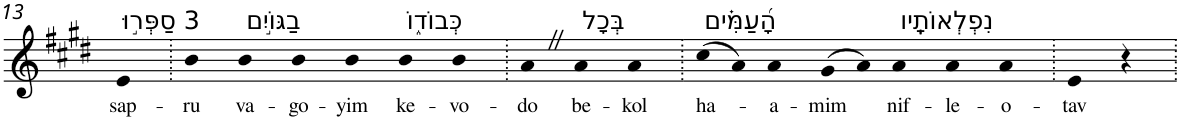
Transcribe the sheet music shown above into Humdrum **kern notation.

**kern	**text
*part1	*part1
*staff1	*staff1
*I"Piano	*
*I'Pno	*
!!LO:PB:g=z
*clefG2	*
*k[f#c#g#d#]	*
*E:	*
=13	=13
!LO:TX:a:t=3 סַפְּר֣וּ	!
!	!LO:LY:b
4e	sap-
=14.	=14.
!	!LO:LY:b
4b	-ru
!LO:TX:a:t=בַגּוֹיִ֣ם	!
!	!LO:LY:b
4b	va-
!	!LO:LY:b
4b	-go-
!	!LO:LY:b
4b	-yim
!LO:TX:a:t=כְּבוֹד֑וֹ	!
!	!LO:LY:b
4b	ke-
!	!LO:LY:b
4b	-vo-
=15.	=15.
!	!LO:LY:b
4aZ	-do
!LO:TX:a:t=בְּכָל	!
!	!LO:LY:b
4a	be-
!	!LO:LY:b
4a	-kol
=16.	=16.
!LO:TX:a:t=הָ֝עַמִּ֗ים	!
!	!LO:LY:b
(>8cc#	ha-
8a)	.
!	!LO:LY:b
4a	-a-
!	!LO:LY:b
(>8g#	-mim
8a)	.
!LO:TX:a:t=נִפְלְאוֹתָֽיו	!
!	!LO:LY:b
4a	nif-
!	!LO:LY:b
4a	-le-
!	!LO:LY:b
4a	-o-
=17.	=17.
!	!LO:LY:b
4e	-tav
4r	.
=.	=.
*-	*-
